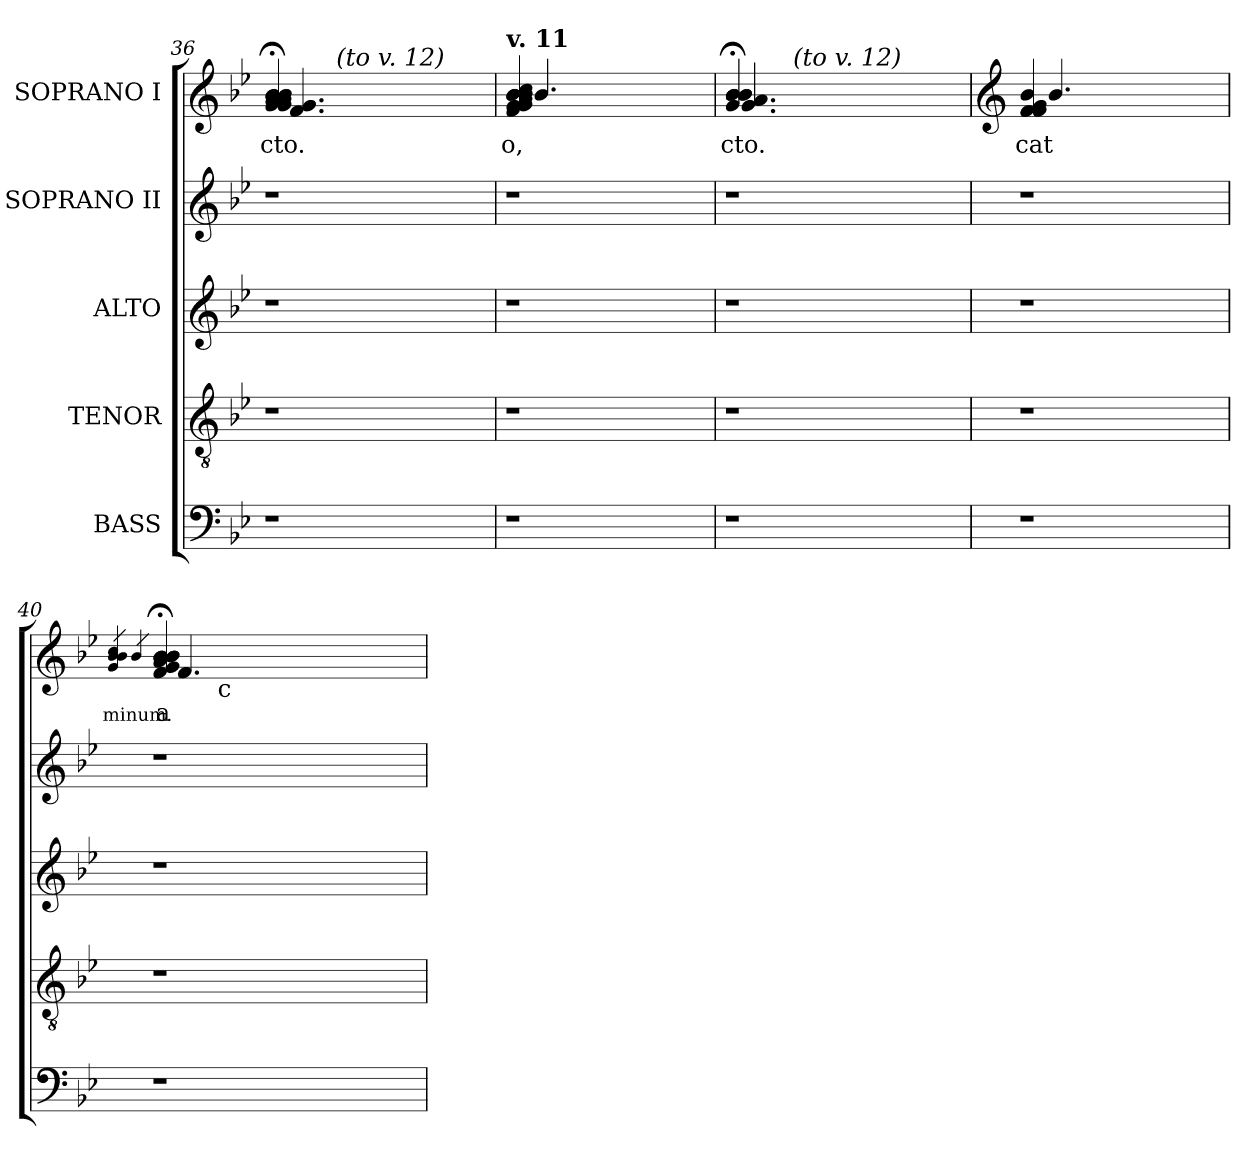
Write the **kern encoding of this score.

**kern	**kern	**kern	**kern	**kern	**text
*part5	*part4	*part3	*part2	*part1	*part1
*staff5	*staff4	*staff3	*staff2	*staff1	*staff1
*I"BASS	*I"TENOR	*I"ALTO	*I"SOPRANO II	*I"SOPRANO I	*
!!LO:LB:g=z
*clefF4	*clefGv2	*clefG2	*clefG2	*clefG2	*
*k[b-e-]	*k[b-e-]	*k[b-e-]	*k[b-e-]	*k[b-e-]	*
*B-:	*B-:	*B-:	*B-:	*B-:	*
=36	=36	=36	=36	=36	=36
!	!	!	!	!LO:TX:a:t=a 2	!
!	!	!	!	!	!LO:LY:b:cj
*	*	*	*	*^	*
!	!	!	!	!	!	!LO:LY:b
*	*	*	*	*	*^	*
1r	1r	1r	1r	(>(>4b-/;< 4b-/;< 4b-/;< 4b-/;< 4a/;< 4g/;< 4a/;< 4g/;<	(>4.f/ 4.g/	4ryy	-cto.
.	.	.	.	2ryy	.	16ryy	.
!	!	!	!	!	!	!LO:TX:a:i:t=(to v. 12)	!
.	.	.	.	.	.	2ryy	.
.	.	.	.	.	2ryy	.	.
.	.	.	.	8ryy	.	.	.
.	.	.	.	.	.	8.ryy	.
.	.	.	.	8ryy	8ryy	.	.
!!LO:LB:g=z
=37	=37	=37	=37	=37	=37	=37	=37
!	!	!	!	!LO:TX:a:B:t=v. 11	!	!	!
!	!	!	!	!	!	!	!LO:LY:b:cj
!	!	!	!	!	!	!	!LO:LY:b:cj
*	*	*	*	*	*v	*v	*
1r	1r	1r	1r	(>(>4f/ 4g/ 4b-/ 4b-/ 4cc/ 4b-/ 4b-/ 4b-/ 4a/ 4g/	4.b-/	-o,
.	.	.	.	2ryy	.	.
.	.	.	.	.	2ryy	.
.	.	.	.	8ryy	.	.
.	.	.	.	8ryy	8ryy	.
=38	=38	=38	=38	=38	=38	=38
!	!	!	!	!	!	!LO:LY:b:cj
!	!	!	!	!	!	!LO:LY:b
*	*	*	*	*	*^	*
1r	1r	1r	1r	4b-/;< 4b-/;< 4b-/;< 4b-/;< 4g/;< 4b-/;<	(>4.a/ 4.g/	4ryy	-cto.
.	.	.	.	2ryy	.	32.ryy	.
!	!	!	!	!	!	!LO:TX:a:i:t=(to v. 12)	!
.	.	.	.	.	.	2ryy	.
.	.	.	.	.	2ryy	.	.
.	.	.	.	8ryy	.	.	.
.	.	.	.	.	.	8ryy	.
.	.	.	.	8ryy	8ryy	.	.
.	.	.	.	.	.	16ryy	.
.	.	.	.	.	.	64ryy	.
*	*	*	*	*v	*v	*v	*
!!LO:PB:g=z
=39	=39	=39	=39	=39	=39
*	*	*	*	*clefG2	*
*	*	*	*	*^	*
*	*	*	*	*	*^	*
!	!	!	!	!	!	!	!LO:LY:b:cj
!	!	!	!	!	!	!	!LO:LY:b:cj
*	*	*	*	*	*v	*v	*
1r	1r	1r	1r	(>(>4f/ 4g/ 4f/ 4f/ 4b-/	4.b-/	-cat
.	.	.	.	2ryy	.	.
.	.	.	.	.	2ryy	.
.	.	.	.	8ryy	.	.
.	.	.	.	8ryy	8ryy	.
=40	=40	=40	=40	=40	=40	=40
!	!	!	!	!	!	!LO:LY:b:cj
*	*	*	*	*v	*v	*
.	.	.	.	4qg/ 4qb-/ 4qcc/ 4qb-/	-mi-
!	!	!	!	!	!LO:LY:b:cj
.	.	.	.	4qb-/	-num.
!	!	!	!	!	!LO:LY:b:cj
*	*	*	*	*^	*
*	*	*	*	*	*^	*
1r	1r	1r	1r	4b-/;< 4b-/;< 4b-/;< 4a/;< 4b-/;< 4g/;< 4f/;<	4.f/	8ryy	-a
!	!	!	!	!	!	!LO:TX:b:t=c	!
.	.	.	.	.	.	2..ryy	.
.	.	.	.	2ryy	.	.	.
.	.	.	.	.	2ryy	.	.
.	.	.	.	8ryy	.	.	.
.	.	.	.	8ryy	8ryy	.	.
*	*	*	*	*v	*v	*v	*
=	=	=	=	=	=
*-	*-	*-	*-	*-	*-
